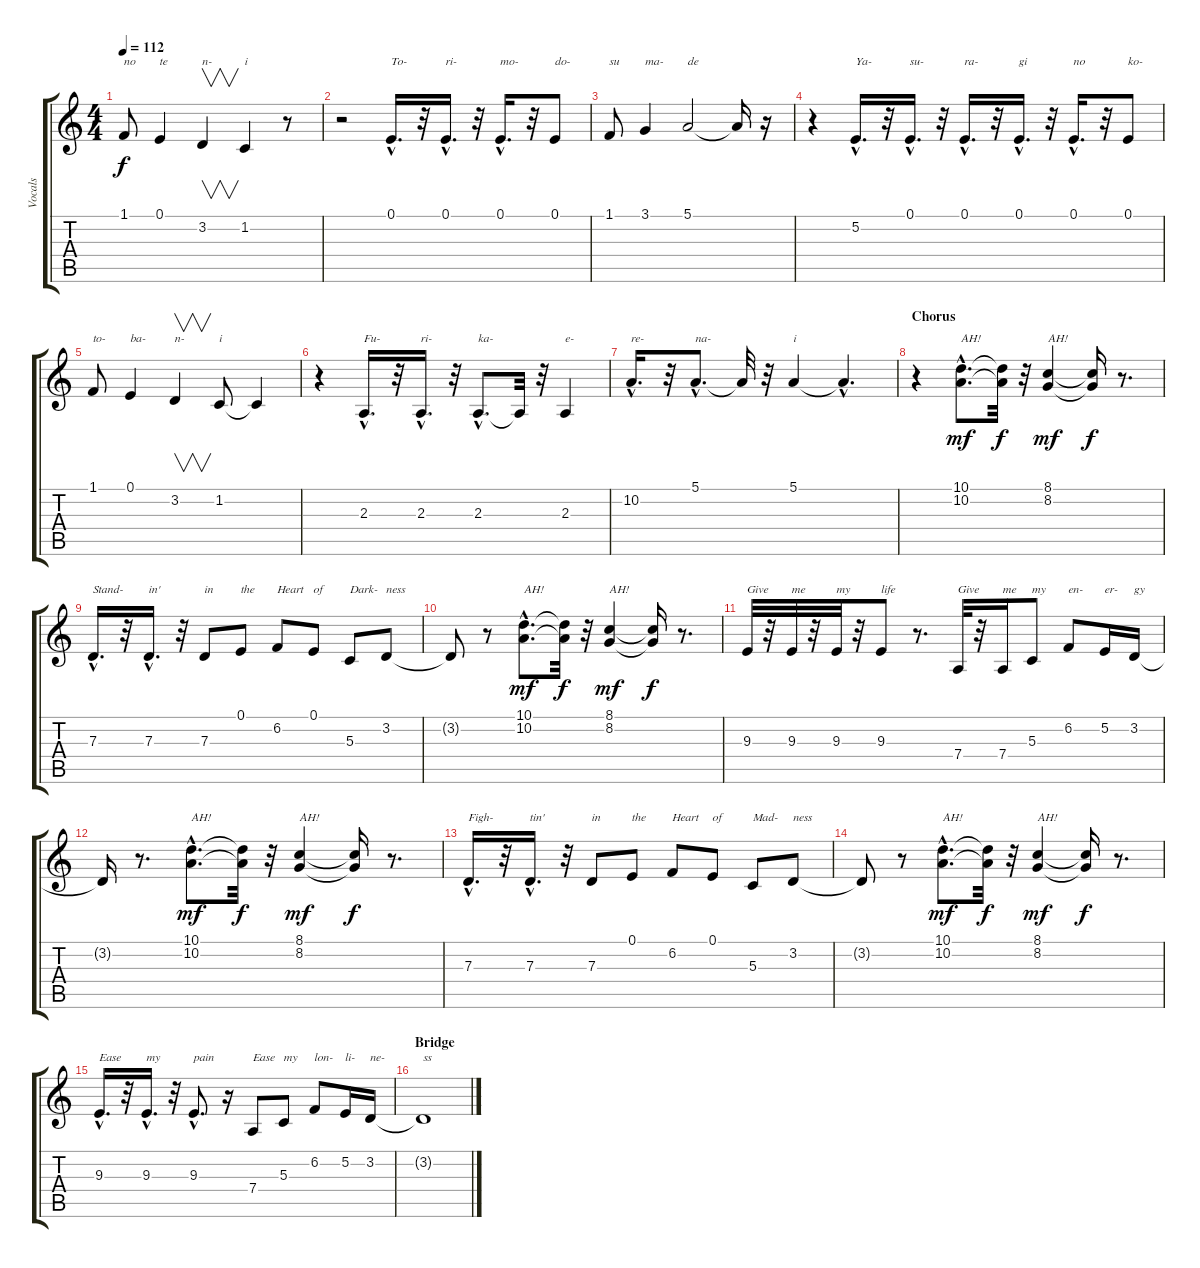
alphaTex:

\track ("Vocals" "Vocals") {instrument flute}
\staff {score tabs}
\tuning (E4 B3 G3 D3 A2 E2) {hide}
\ts (4 4)
\tempo 112
\clef g2
\ks c
1.1.8{txt "no" dy f} 0.1.4{txt "te"} 3.2.4{v txt "n-"} 1.2.4{txt "i"} r.8 |
r.2 0.1{hac}.16{d txt "To-"} r.32 0.1{hac}.16{d txt "ri-"} r.32 0.1{hac}.16{d txt "mo-"} r.32 0.1.8{txt "do-"} |
1.1.8{txt "su"} 3.1.4{txt "ma-"} 5.1.2{txt "de"} 5.1{t}.16 r.16 |
r.4 5.2{hac}.16{d txt "Ya-"} r.32 0.1{hac}.16{d txt "su-"} r.32 0.1{hac}.16{d txt "ra-"} r.32 0.1{hac}.16{d txt "gi"} r.32 0.1{hac}.16{d txt "no"} r.32 0.1.8{txt "ko-"} |
1.1.8{txt "to-"} 0.1.4{txt "ba-"} 3.2.4{v txt "n-"} 1.2.8{txt "i"} 1.2{t}.4 |
r.4 2.3{hac}.16{d txt "Fu-"} r.32 2.3{hac}.16{d txt "ri-"} r.32 2.3{hac}.8{d txt "ka-"} 2.3{t}.32 r.32 2.3.4{txt "e-"} |
10.2{hac}.16{d txt "re-"} r.32 5.1{hac}.8{d txt "na-"} 5.1{t}.32 r.32 5.1.4{txt "i"} 5.1{hac t}.4{d} |
\section ("" "Chorus")
r.4 (10.1{hac} 10.2{hac}).8{d txt "AH!" dy mf} (10.1{t} 10.2{t}).32{dy f} r.32 (8.1 8.2).4{txt "AH!" dy mf} (8.1{t} 8.2{t}).16{dy f} r.8{d} |
7.3{hac}.16{d txt "Stand-"} r.32 7.3{hac}.16{d txt "in'"} r.32 7.3.8{txt "in"} 0.1.8{txt "the"} 6.2.8{txt "Heart"} 0.1.8{txt "of"} 5.3.8{txt "Dark-"} 3.2.8{txt "ness"} |
3.2{t}.8 r.8 (10.1{hac} 10.2{hac}).8{d txt "AH!" dy mf} (10.1{t} 10.2{t}).32{dy f} r.32 (8.1 8.2).4{txt "AH!" dy mf} (8.1{t} 8.2{t}).16{dy f} r.8{d} |
9.3.32{txt "Give"} r.32 9.3.32{txt "me"} r.32 9.3.32{txt "my"} r.32 9.3.8{txt "life"} r.8{d} 7.4.32{txt "Give"} r.32 7.4.16{txt "me"} 5.3.8{txt "my"} 6.2.8{txt "en-"} 5.2.16{txt "er-"} 3.2.16{txt "gy"} |
3.2{t}.16 r.8{d} (10.1{hac} 10.2{hac}).8{d txt "AH!" dy mf} (10.1{t} 10.2{t}).32{dy f} r.32 (8.1 8.2).4{txt "AH!" dy mf} (8.1{t} 8.2{t}).16{dy f} r.8{d} |
7.3{hac}.16{d txt "Figh-"} r.32 7.3{hac}.16{d txt "tin'"} r.32 7.3.8{txt "in"} 0.1.8{txt "the"} 6.2.8{txt "Heart"} 0.1.8{txt "of"} 5.3.8{txt "Mad-"} 3.2.8{txt "ness"} |
3.2{t}.8 r.8 (10.1{hac} 10.2{hac}).8{d txt "AH!" dy mf} (10.1{t} 10.2{t}).32{dy f} r.32 (8.1 8.2).4{txt "AH!" dy mf} (8.1{t} 8.2{t}).16{dy f} r.8{d} |
9.3{hac}.16{d txt "Ease"} r.32 9.3{hac}.16{d txt "my"} r.32 9.3{hac}.8{d txt "pain"} r.16 7.4.8{txt "Ease"} 5.3.8{txt "my"} 6.2.8{txt "lon-"} 5.2.16{txt "li-"} 3.2.16{txt "ne-"} |
\section ("" "Bridge")
3.2{t}.1{txt "ss"}
